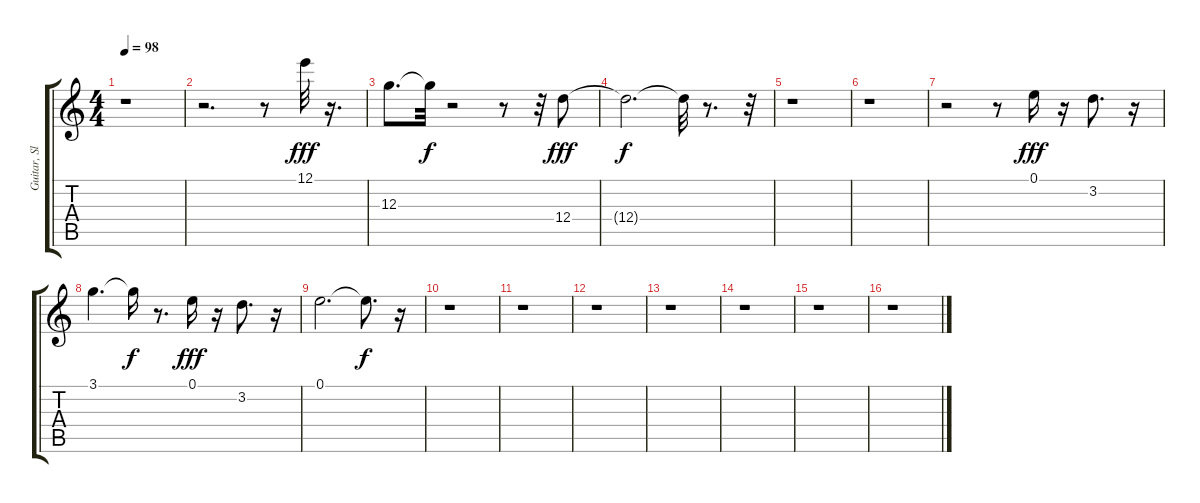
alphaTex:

\track ("Guitar, Slide" "Guitar, Sl") {instrument overdrivenguitar}
\staff {score tabs}
\tuning (E4 B3 G3 D3 A2 E2) {hide}
\ts (4 4)
\tempo 98
\clef g2
\ks c
r.1{dy f} |
r.2{d} r.8 12.1.32{dy fff volume 9} r.16{d} |
12.3.8{d} 12.3{t}.32{dy f} r.2 r.8 r.32 12.4.8{dy fff} |
12.4{t}.2{d dy f} 12.4{t}.32 r.8{d} r.32 |
r.1 |
r.1 |
r.2 r.8 0.1.16{dy fff} r.16 3.2.8{d} r.16 |
3.1.4{d} 3.1{t}.16{dy f} r.8{d} 0.1.16{dy fff} r.16 3.2.8{d} r.16 |
0.1.2{d} 0.1{t}.8{d dy f} r.16 |
r.1 |
r.1 |
r.1 |
r.1 |
r.1 |
r.1 |
r.1
